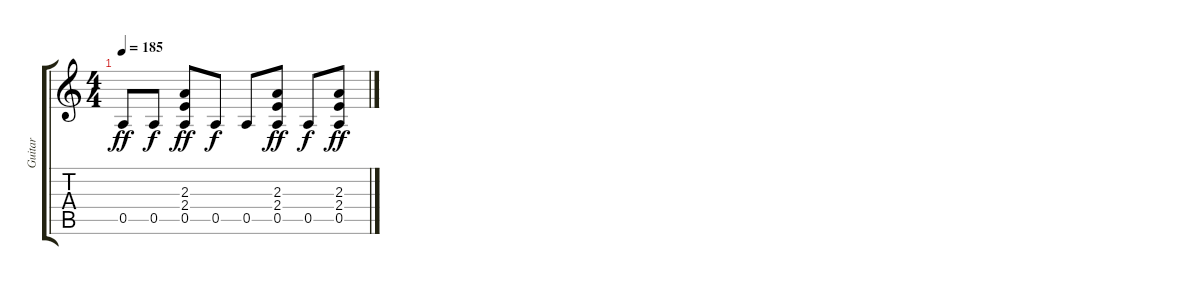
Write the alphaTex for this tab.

\track ("Guitar" "Guitar") {instrument distortionguitar}
\staff {score tabs}
\tuning (E4 B3 G3 D3 A2 E2) {hide}
\ts (4 4)
\tempo 185
\clef g2
\ks c
0.5.8{dy ff volume 0} 0.5.8{dy f} (2.3 2.4 0.5).8{dy ff} 0.5.8{dy f} 0.5.8 (2.3 2.4 0.5).8{dy ff} 0.5.8{dy f} (2.3 2.4 0.5).8{dy ff}
